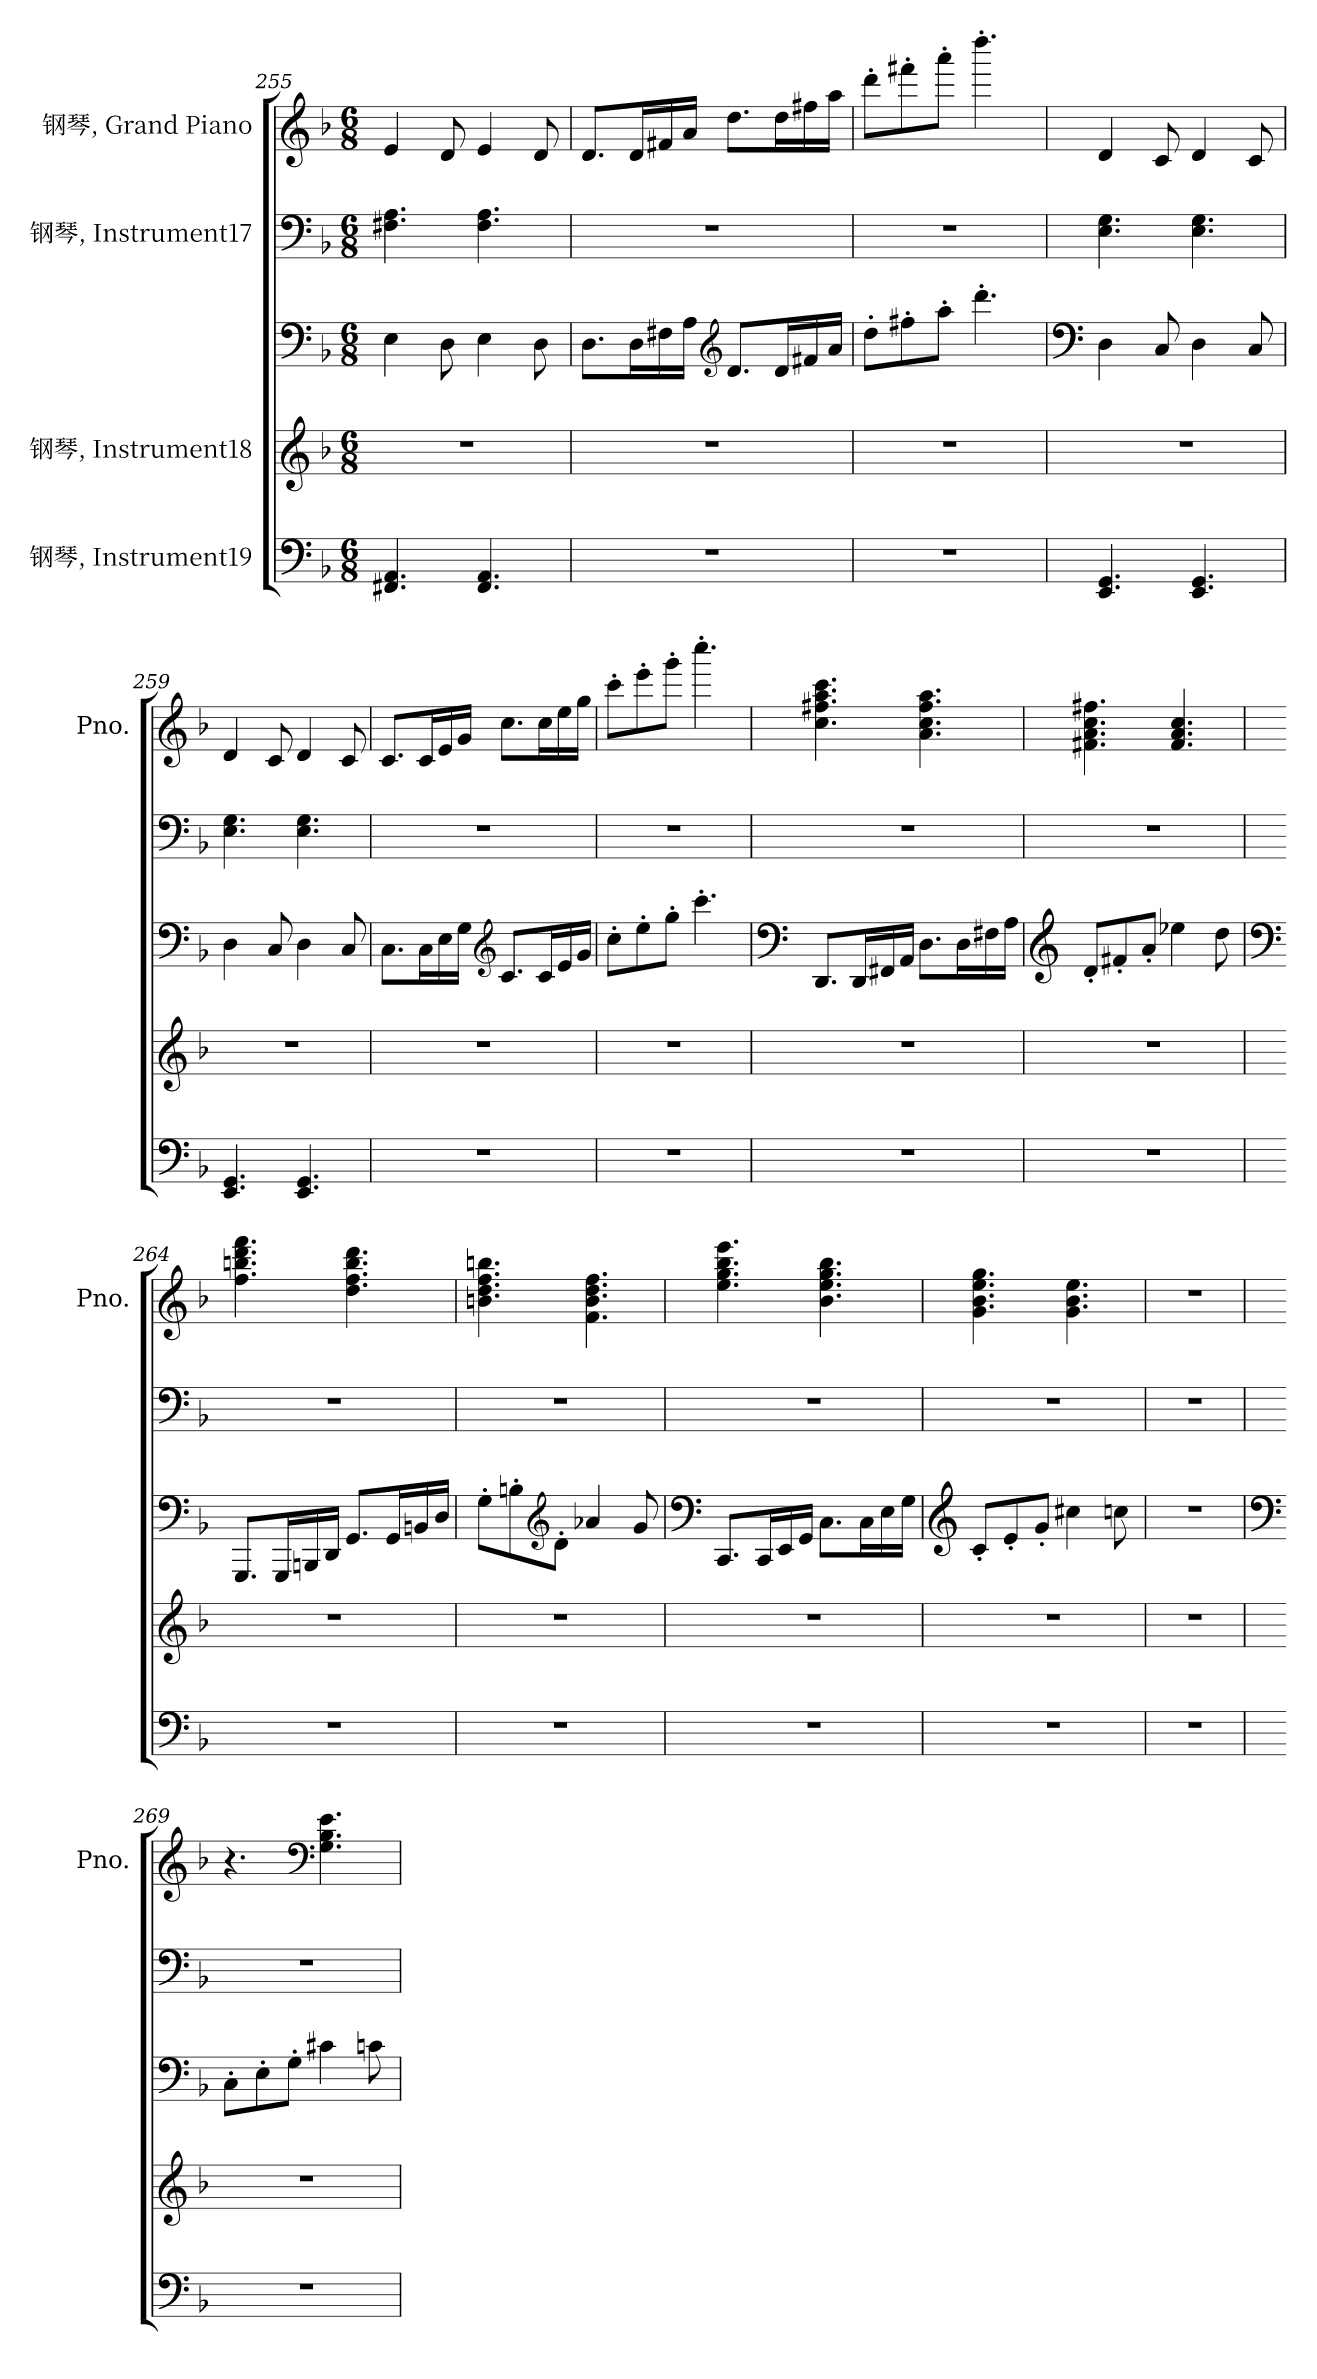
**kern	**kern	**kern	**kern	**kern
*part4	*part3	*part3	*part2	*part1
*staff5	*staff4	*staff3	*staff2	*staff1
*I"钢琴, Instrument19	*I"钢琴, Instrument18	*	*I"钢琴, Instrument17	*I"钢琴, Grand Piano
*	*	*	*	*I'Pno.
*clefF4	*clefG2	*clefF4	*clefF4	*clefG2
*k[b-]	*k[b-]	*k[b-]	*k[b-]	*k[b-]
*M6/8	*M6/8	*M6/8	*M6/8	*M6/8
=255	=255	=255	=255	=255
4.FF#X/ 4.AA/	2.r	4E\	4.F#X\ 4.A\	4e/
.	.	8D\	.	8d/
4.FF#/ 4.AA/	.	4E\	4.F#\ 4.A\	4e/
.	.	8D\	.	8d/
=256	=256	=256	=256	=256
2.r	2.r	8.D\L	2.r	8.d/L
.	.	16D\L	.	16d/L
.	.	16F#X\	.	16f#X/
.	.	16A\JJ	.	16a/JJ
*	*	*clefG2	*	*
.	.	8.d/L	.	8.dd\L
.	.	16d/L	.	16dd\L
.	.	16f#X/	.	16ff#X\
.	.	16a/JJ	.	16aa\JJ
=257	=257	=257	=257	=257
2.r	2.r	8dd'\L	2.r	8ddd'\L
.	.	8ff#X'\	.	8fff#X'\
.	.	8aa'\J	.	8aaa'\J
.	.	4.ddd'\	.	4.dddd'\
=258	=258	=258	=258	=258
*	*	*clefF4	*	*
4.EE/ 4.GG/	2.r	4D\	4.E\ 4.G\	4d/
.	.	8C/	.	8c/
4.EE/ 4.GG/	.	4D\	4.E\ 4.G\	4d/
.	.	8C/	.	8c/
!!LO:LB:g=z
=259	=259	=259	=259	=259
4.EE/ 4.GG/	2.r	4D\	4.E\ 4.G\	4d/
.	.	8C/	.	8c/
4.EE/ 4.GG/	.	4D\	4.E\ 4.G\	4d/
.	.	8C/	.	8c/
=260	=260	=260	=260	=260
2.r	2.r	8.C\L	2.r	8.c/L
.	.	16C\L	.	16c/L
.	.	16E\	.	16e/
.	.	16G\JJ	.	16g/JJ
*	*	*clefG2	*	*
.	.	8.c/L	.	8.cc\L
.	.	16c/L	.	16cc\L
.	.	16e/	.	16ee\
.	.	16g/JJ	.	16gg\JJ
=261	=261	=261	=261	=261
2.r	2.r	8cc'\L	2.r	8ccc'\L
.	.	8ee'\	.	8eee'\
.	.	8gg'\J	.	8ggg'\J
.	.	4.ccc'\	.	4.cccc'\
=262	=262	=262	=262	=262
*	*	*clefF4	*	*
2.r	2.r	8.DD/L	2.r	4.cc\ 4.ff#X\ 4.aa\ 4.ccc\
.	.	16DD/L	.	.
.	.	16FF#X/	.	.
.	.	16AA/JJ	.	.
.	.	8.D\L	.	4.a\ 4.cc\ 4.ff#\ 4.aa\
.	.	16D\L	.	.
.	.	16F#X\	.	.
.	.	16A\JJ	.	.
!!LO:PB:g=z
=263	=263	=263	=263	=263
*	*	*clefG2	*	*
2.r	2.r	8d'/L	2.r	4.f#X\ 4.a\ 4.cc\ 4.ff#X\
.	.	8f#X'/	.	.
.	.	8a'/J	.	.
.	.	4ee-X\	.	4.f#/ 4.a/ 4.cc/
.	.	8dd\	.	.
=264	=264	=264	=264	=264
*	*	*clefF4	*	*
2.r	2.r	8.GGG/L	2.r	4.ff\ 4.bbn\ 4.ddd\ 4.fff\
.	.	16GGG/L	.	.
.	.	16BBBn/	.	.
.	.	16DD/JJ	.	.
.	.	8.GG/L	.	4.dd\ 4.ff\ 4.bb\ 4.ddd\
.	.	16GG/L	.	.
.	.	16BBn/	.	.
.	.	16D/JJ	.	.
=265	=265	=265	=265	=265
2.r	2.r	8G'\L	2.r	4.bn\ 4.dd\ 4.ff\ 4.bbn\
.	.	8Bn'\	.	.
*	*	*clefG2	*	*
.	.	8d'\J	.	.
.	.	4a-X/	.	4.f\ 4.b\ 4.dd\ 4.ff\
.	.	8g/	.	.
=266	=266	=266	=266	=266
*	*	*clefF4	*	*
2.r	2.r	8.CC/L	2.r	4.ee\ 4.gg\ 4.bb-\ 4.eee\
.	.	16CC/L	.	.
.	.	16EE/	.	.
.	.	16GG/JJ	.	.
.	.	8.C\L	.	4.b-\ 4.ee\ 4.gg\ 4.bb-\
.	.	16C\L	.	.
.	.	16E\	.	.
.	.	16G\JJ	.	.
!!LO:LB:g=z
=267	=267	=267	=267	=267
*	*	*clefG2	*	*
2.r	2.r	8c'/L	2.r	4.g\ 4.b-\ 4.ee\ 4.gg\
.	.	8e'/	.	.
.	.	8g'/J	.	.
.	.	4cc#X\	.	4.g\ 4.b-\ 4.ee\
.	.	8ccn\	.	.
=268	=268	=268	=268	=268
2.r	2.r	2.r	2.r	2.r
=269	=269	=269	=269	=269
*	*	*clefF4	*	*
2.r	2.r	8C'\L	2.r	4.r
.	.	8E'\	.	.
.	.	8G'\J	.	.
*	*	*	*	*clefF4
.	.	4c#X\	.	4.G\ 4.B-\ 4.e\
.	.	8cn\	.	.
=	=	=	=	=
*-	*-	*-	*-	*-
